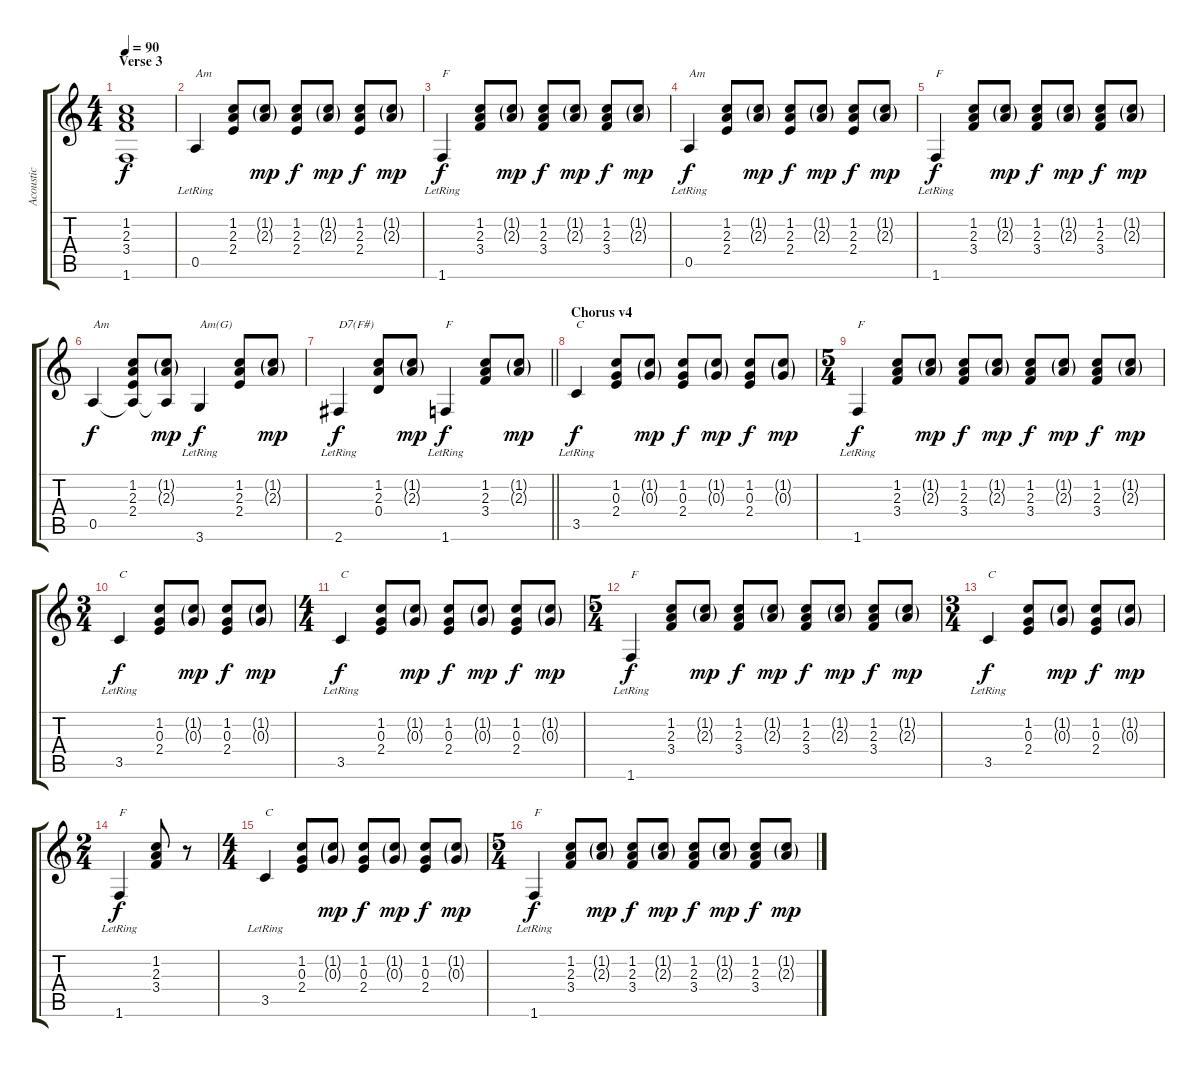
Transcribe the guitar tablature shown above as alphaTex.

\track ("Acoustic" "Acoustic") {instrument acousticguitarsteel}
\staff {score tabs}
\tuning (E4 B3 G3 D3 A2 E2) {hide}
\ts (4 4)
\section ("" "Verse 3")
\tempo 90
\clef g2
\ks c
(1.2 2.3 3.4 1.6).1{dy f} |
0.5{lr}.4{txt "Am"} (1.2 2.3 2.4).8 (1.2{g} 2.3{g}).8{dy mp} (1.2 2.3 2.4).8{dy f} (1.2{g} 2.3{g}).8{dy mp} (1.2 2.3 2.4).8{dy f} (1.2{g} 2.3{g}).8{dy mp} |
1.6{lr}.4{txt "F" dy f} (1.2 2.3 3.4).8 (1.2{g} 2.3{g}).8{dy mp} (1.2 2.3 3.4).8{dy f} (1.2{g} 2.3{g}).8{dy mp} (1.2 2.3 3.4).8{dy f} (1.2{g} 2.3{g}).8{dy mp} |
0.5{lr}.4{txt "Am" dy f} (1.2 2.3 2.4).8 (1.2{g} 2.3{g}).8{dy mp} (1.2 2.3 2.4).8{dy f} (1.2{g} 2.3{g}).8{dy mp} (1.2 2.3 2.4).8{dy f} (1.2{g} 2.3{g}).8{dy mp} |
1.6{lr}.4{txt "F" dy f} (1.2 2.3 3.4).8 (1.2{g} 2.3{g}).8{dy mp} (1.2 2.3 3.4).8{dy f} (1.2{g} 2.3{g}).8{dy mp} (1.2 2.3 3.4).8{dy f} (1.2{g} 2.3{g}).8{dy mp} |
0.5.4{txt "Am" dy f} (1.2 2.3 2.4 0.5{t}).8 (1.2{g} 2.3{g} 0.5{t}).8{dy mp} 3.6{lr}.4{txt "Am(G)" dy f} (1.2 2.3 2.4).8 (1.2{g} 2.3{g}).8{dy mp} |
\barLineRight lightlight
2.6{lr}.4{txt "D7(F#)" dy f} (1.2 2.3 0.4).8 (1.2{g} 2.3{g}).8{dy mp} 1.6{lr}.4{txt "F" dy f} (1.2 2.3 3.4).8 (1.2{g} 2.3{g}).8{dy mp} |
\section ("" "Chorus v4")
3.5{lr}.4{txt "C" dy f} (1.2 0.3 2.4).8 (1.2{g} 0.3{g}).8{dy mp} (1.2 0.3 2.4).8{dy f} (1.2{g} 0.3{g}).8{dy mp} (1.2 0.3 2.4).8{dy f} (1.2{g} 0.3{g}).8{dy mp} |
\ts (5 4)
1.6{lr}.4{txt "F" dy f} (1.2 2.3 3.4).8 (1.2{g} 2.3{g}).8{dy mp} (1.2 2.3 3.4).8{dy f} (1.2{g} 2.3{g}).8{dy mp} (1.2 2.3 3.4).8{dy f} (1.2{g} 2.3{g}).8{dy mp} (1.2 2.3 3.4).8{dy f} (1.2{g} 2.3{g}).8{dy mp} |
\ts (3 4)
3.5{lr}.4{txt "C" dy f} (1.2 0.3 2.4).8 (1.2{g} 0.3{g}).8{dy mp} (1.2 0.3 2.4).8{dy f} (1.2{g} 0.3{g}).8{dy mp} |
\ts (4 4)
3.5{lr}.4{txt "C" dy f} (1.2 0.3 2.4).8 (1.2{g} 0.3{g}).8{dy mp} (1.2 0.3 2.4).8{dy f} (1.2{g} 0.3{g}).8{dy mp} (1.2 0.3 2.4).8{dy f} (1.2{g} 0.3{g}).8{dy mp} |
\ts (5 4)
1.6{lr}.4{txt "F" dy f} (1.2 2.3 3.4).8 (1.2{g} 2.3{g}).8{dy mp} (1.2 2.3 3.4).8{dy f} (1.2{g} 2.3{g}).8{dy mp} (1.2 2.3 3.4).8{dy f} (1.2{g} 2.3{g}).8{dy mp} (1.2 2.3 3.4).8{dy f} (1.2{g} 2.3{g}).8{dy mp} |
\ts (3 4)
3.5{lr}.4{txt "C" dy f} (1.2 0.3 2.4).8 (1.2{g} 0.3{g}).8{dy mp} (1.2 0.3 2.4).8{dy f} (1.2{g} 0.3{g}).8{dy mp} |
\ts (2 4)
1.6{lr}.4{txt "F" dy f} (1.2 2.3 3.4).8 r.8 |
\ts (4 4)
3.5{lr}.4{txt "C"} (1.2 0.3 2.4).8 (1.2{g} 0.3{g}).8{dy mp} (1.2 0.3 2.4).8{dy f} (1.2{g} 0.3{g}).8{dy mp} (1.2 0.3 2.4).8{dy f} (1.2{g} 0.3{g}).8{dy mp} |
\ts (5 4)
1.6{lr}.4{txt "F" dy f} (1.2 2.3 3.4).8 (1.2{g} 2.3{g}).8{dy mp} (1.2 2.3 3.4).8{dy f} (1.2{g} 2.3{g}).8{dy mp} (1.2 2.3 3.4).8{dy f} (1.2{g} 2.3{g}).8{dy mp} (1.2 2.3 3.4).8{dy f} (1.2{g} 2.3{g}).8{dy mp}
